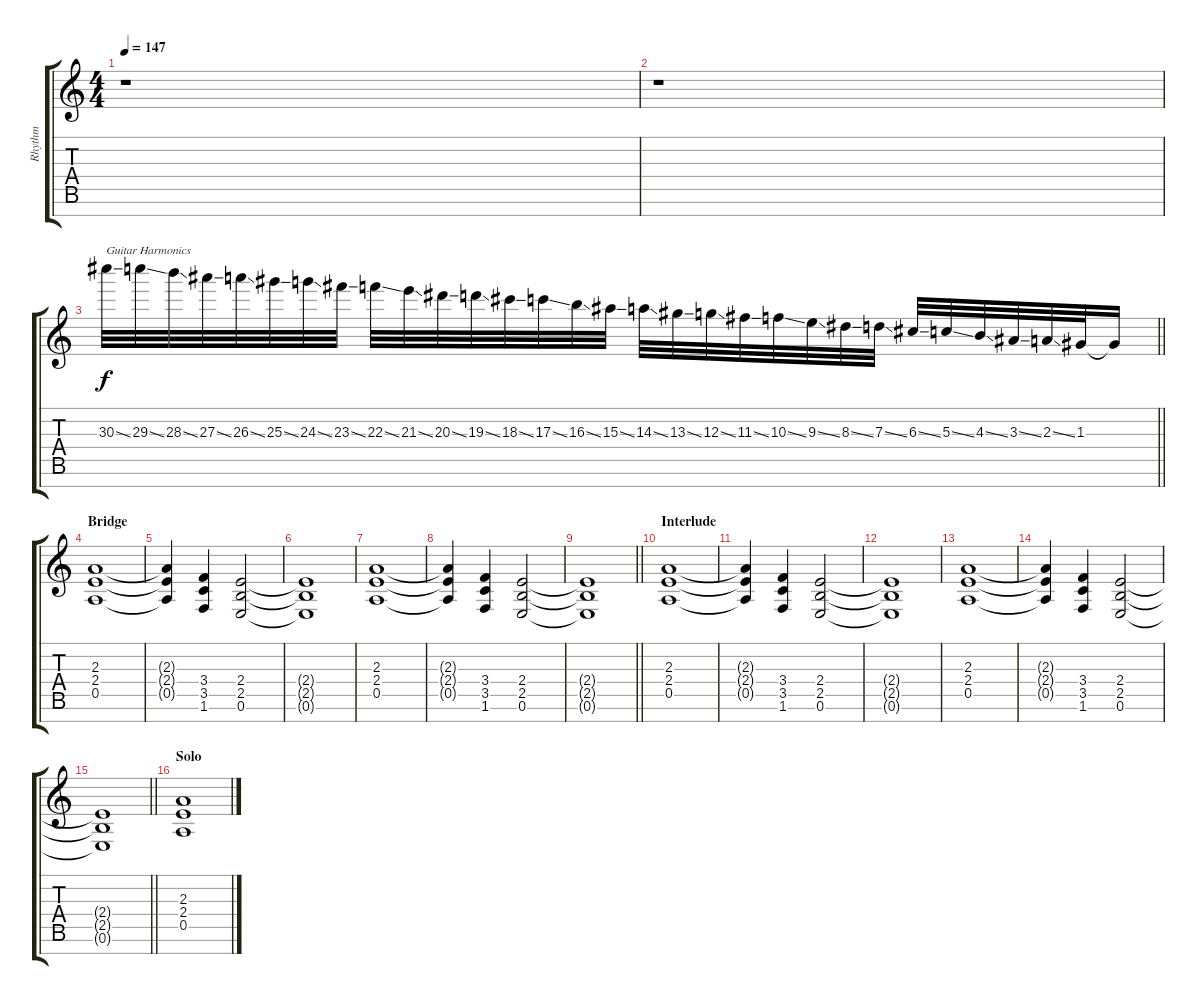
\track ("Rhythm" "Rhythm") {instrument distortionguitar}
\staff {score tabs}
\tuning (E4 B3 G3 D3 A2 E2 B1) {hide}
\ts (4 4)
\tempo 147
\clef g2
\ks c
r.1{dy f} |
r.1 |
\barLineRight lightlight
30.3{ss}.32{txt "Guitar Harmonics" instrument guitarharmonics} 29.3{ss}.32 28.3{ss}.32 27.3{ss}.32 26.3{ss}.32 25.3{ss}.32 24.3{ss}.32 23.3{ss}.32 22.3{ss}.32 21.3{ss}.32 20.3{ss}.32 19.3{ss}.32 18.3{ss}.32 17.3{ss}.32 16.3{ss}.32 15.3{ss}.32 14.3{ss}.32 13.3{ss}.32 12.3{ss}.32 11.3{ss}.32 10.3{ss}.32 9.3{ss}.32 8.3{ss}.32 7.3{ss}.32 6.3{ss}.32 5.3{ss}.32 4.3{ss}.32 3.3{ss}.32 2.3{ss}.32 1.3.32 1.3{t}.16 |
\section ("" "Bridge")
(2.3 2.4 0.5).1{instrument distortionguitar} |
(2.3{t} 2.4{t} 0.5{t}).4 (3.4 3.5 1.6).4 (2.4 2.5 0.6).2 |
(2.4{t} 2.5{t} 0.6{t}).1 |
(2.3 2.4 0.5).1 |
(2.3{t} 2.4{t} 0.5{t}).4 (3.4 3.5 1.6).4 (2.4 2.5 0.6).2 |
\barLineRight lightlight
(2.4{t} 2.5{t} 0.6{t}).1 |
\section ("" "Interlude")
(2.3 2.4 0.5).1 |
(2.3{t} 2.4{t} 0.5{t}).4 (3.4 3.5 1.6).4 (2.4 2.5 0.6).2 |
(2.4{t} 2.5{t} 0.6{t}).1 |
(2.3 2.4 0.5).1 |
(2.3{t} 2.4{t} 0.5{t}).4 (3.4 3.5 1.6).4 (2.4 2.5 0.6).2 |
\barLineRight lightlight
(2.4{t} 2.5{t} 0.6{t}).1 |
\section ("" "Solo")
(2.3 2.4 0.5).1
